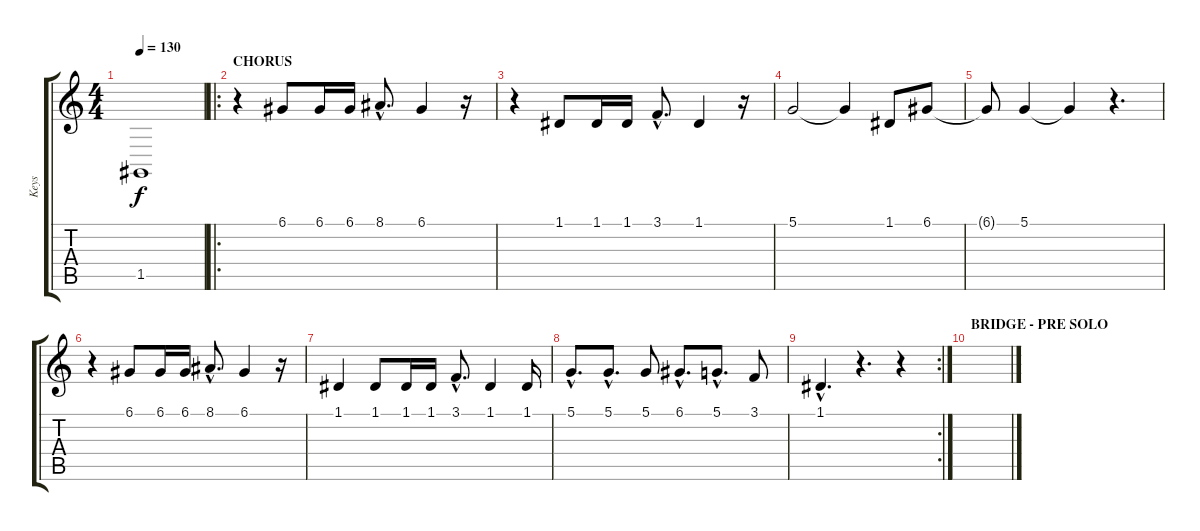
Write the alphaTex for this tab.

\track ("Keys" "Keys") {instrument synthstrings1}
\staff {score tabs}
\tuning (D4 A3 F3 C3 G2 C2) {hide}
\ts (4 4)
\tempo 130
\clef g2
\ks c
1.5.1{dy f} |
\ro
\section ("" "CHORUS")
r.4 6.1.8 6.1.16 6.1.16 8.1{hac}.8{d} 6.1.4 r.16 |
r.4 1.1.8 1.1.16 1.1.16 3.1{hac}.8{d} 1.1.4 r.16 |
5.1.2 5.1{t}.4 1.1.8 6.1.8 |
6.1{t}.8 5.1.4 5.1{t}.4 r.4{d} |
r.4 6.1.8 6.1.16 6.1.16 8.1{hac}.8{d} 6.1.4 r.16 |
1.1.4 1.1.8 1.1.16 1.1.16 3.1{hac}.8{d} 1.1.4 1.1.16 |
5.1{hac}.8{d} 5.1{hac}.8{d} 5.1.8 6.1{hac}.8{d} 5.1{hac}.8{d} 3.1.8 |
\rc 2
1.1{hac}.4{d} r.4{d} r.4 |
\section ("" "BRIDGE - PRE SOLO")
